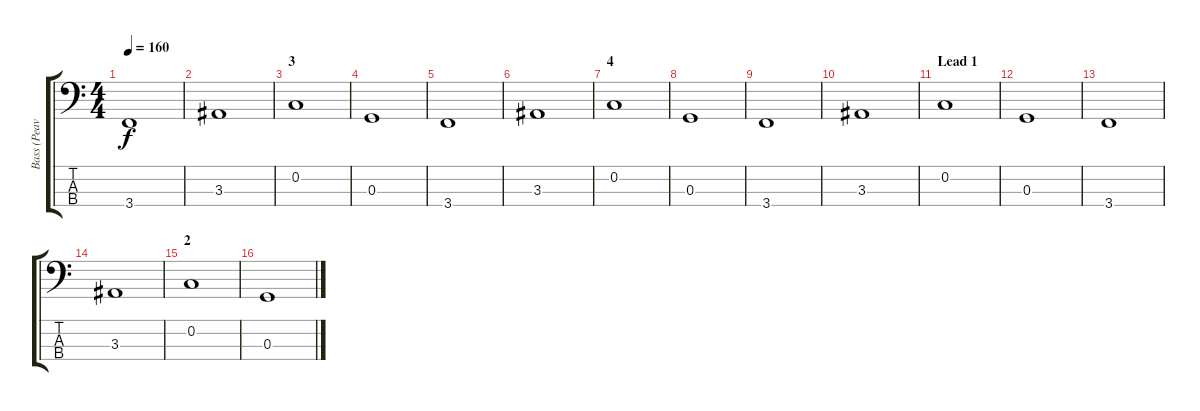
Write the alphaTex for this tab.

\track ("Bass (Peavey Wagner)" "Bass (Peav") {instrument electricbasspick}
\staff {score tabs}
\tuning (F2 C2 G1 D1) {hide}
\ts (4 4)
\tempo 160
\clef f4
\ks c
3.4.1{dy f} |
3.3.1 |
\section ("" "3")
0.2.1 |
0.3.1 |
3.4.1 |
3.3.1 |
\section ("" "4")
0.2.1 |
0.3.1 |
3.4.1 |
3.3.1 |
\section ("" "Lead 1")
0.2.1 |
0.3.1 |
3.4.1 |
3.3.1 |
\section ("" "2")
0.2.1 |
0.3.1
